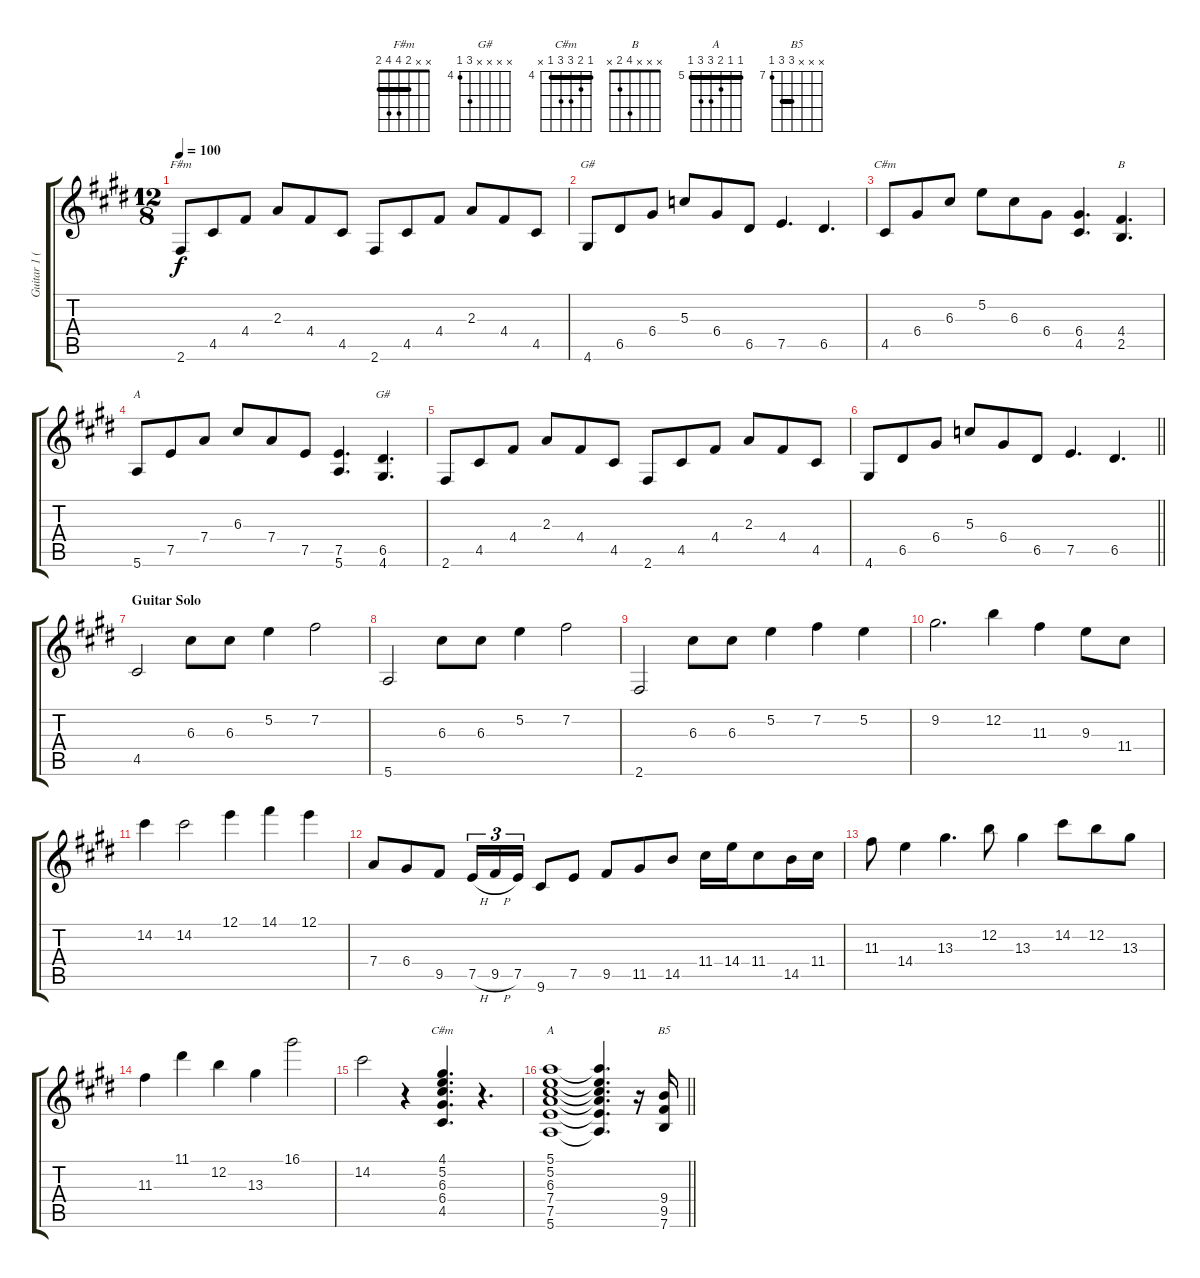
\track ("Guitar 1 (Joe Perry)" "Guitar 1 (") {instrument overdrivenguitar}
\staff {score tabs}
\tuning (E4 B3 G3 D3 A2 E2) {hide}
\chord ("F#m" x x 2 4 4 2) {barre 2}
\chord ("G#" x x 5 6 6 4) {firstfret 3}
\chord ("C#m" x 5 6 6 4 x) {firstfret 3}
\chord ("B" x x x 4 2 x)
\chord ("A" x x 6 7 7 5) {firstfret 3}
\chord ("G#" x x x x 6 4) {firstfret 4}
\chord ("C#m" 4 5 6 6 4 x) {firstfret 4 barre 4}
\chord ("A" 5 5 6 7 7 5) {firstfret 5 barre 5}
\chord ("B5" x x x 9 9 7) {firstfret 7 barre 9}
\ts (12 8)
\tempo 100
\clef g2
\ks c#minor
2.6.8{ch "F#m" dy f} 4.5.8 4.4.8 2.3.8 4.4.8 4.5.8 2.6.8 4.5.8 4.4.8 2.3.8 4.4.8 4.5.8 |
4.6.8{ch "G#"} 6.5.8 6.4.8 5.3.8 6.4.8 6.5.8 7.5.4{d} 6.5.4{d} |
4.5.8{ch "C#m"} 6.4.8 6.3.8 5.2.8 6.3.8 6.4.8 (6.4 4.5).4{d} (4.4 2.5).4{d ch "B"} |
5.6.8{ch "A"} 7.5.8 7.4.8 6.3.8 7.4.8 7.5.8 (7.5 5.6).4{d} (6.5 4.6).4{d ch "G#"} |
2.6.8 4.5.8 4.4.8 2.3.8 4.4.8 4.5.8 2.6.8 4.5.8 4.4.8 2.3.8 4.4.8 4.5.8 |
\barLineRight lightlight
4.6.8 6.5.8 6.4.8 5.3.8 6.4.8 6.5.8 7.5.4{d} 6.5.4{d} |
\section ("" "Guitar Solo")
4.5.2 6.3.8 6.3.8 5.2.4 7.2.2 |
5.6.2 6.3.8 6.3.8 5.2.4 7.2.2 |
2.6.2 6.3.8 6.3.8 5.2.4 7.2.4 5.2.4 |
9.2.2{d} 12.2.4 11.3.4 9.3.8 11.4.8 |
14.2.4 14.2.2 12.1.4 14.1.4 12.1.4 |
7.4.8 6.4.8 9.5.8 7.5{h}.16{tu (3 2)} 9.5{h}.16{tu (3 2)} 7.5.16{tu (3 2)} 9.6.8 7.5.8 9.5.8 11.5.8 14.5.8 11.4.16 14.4.16 11.4.8 14.5.16 11.4.16 |
11.3.8 14.4.4 13.3.4{d} 12.2.8 13.3.4 14.2.8 12.2.8 13.3.8 |
11.3.4 11.1.4 12.2.4 13.3.4 16.1.2 |
14.2.2 r.4 (4.1 5.2 6.3 6.4 4.5).4{d ch "C#m"} r.4{d} |
\barLineRight lightlight
(5.1 5.2 6.3 7.4 7.5 5.6).1{ch "A"} (5.1{t} 5.2{t} 6.3{t} 7.4{t} 7.5{t} 5.6{t}).4{d} r.16 (9.4 9.5 7.6).16{ch "B5"}
